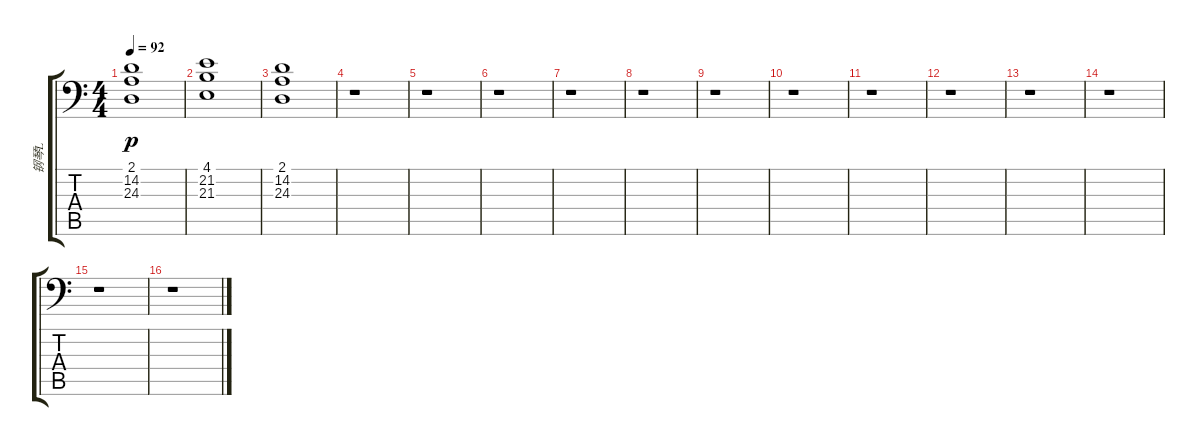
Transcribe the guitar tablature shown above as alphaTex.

\track ("钢琴L" "钢琴L") {instrument acousticgrandpiano}
\staff {score tabs}
\tuning (C3 G2 D2 A1 E1 B0) {hide}
\ts (4 4)
\tempo 92
\clef f4
\ks c
(2.1 14.2 24.3).1{dy p} |
(4.1 21.2 21.3).1 |
(2.1 14.2 24.3).1 |
r.1 |
r.1 |
r.1 |
r.1 |
r.1 |
r.1 |
r.1 |
r.1 |
r.1 |
r.1 |
r.1 |
r.1 |
r.1
